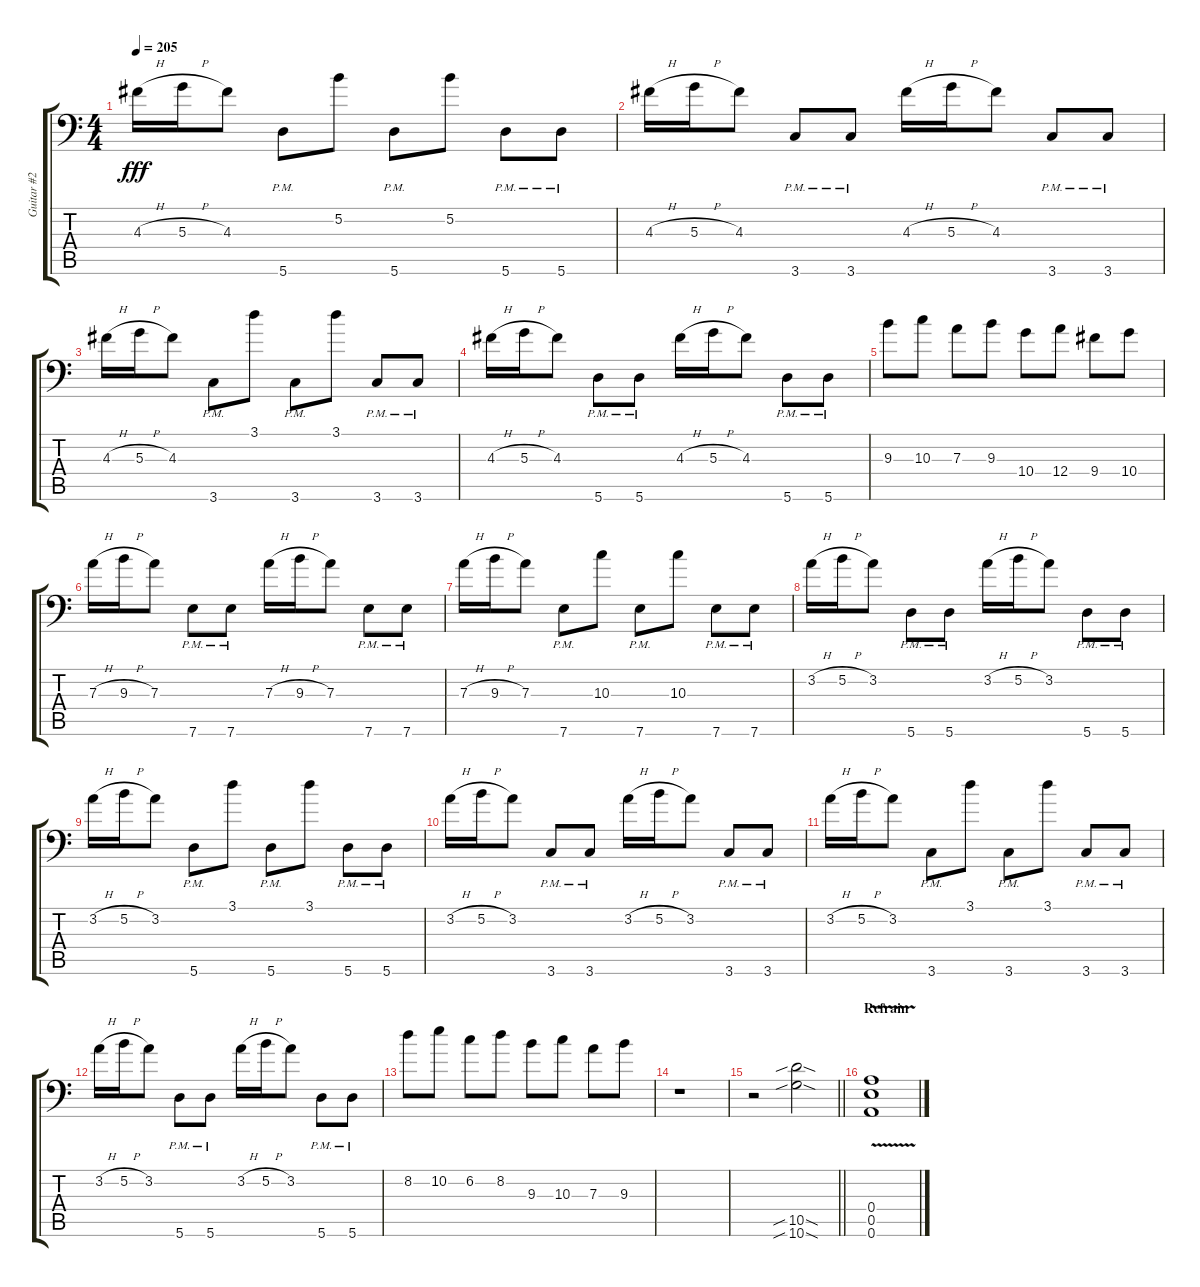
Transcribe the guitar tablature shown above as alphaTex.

\track ("Guitar #2 " "Guitar #2 ") {instrument overdrivenguitar}
\staff {score tabs}
\tuning (B3 Gb3 D3 A2 E2 A1) {hide}
\ts (4 4)
\tempo 205
\clef f4
\ks c
4.3{h}.16{dy fff} 5.3{h}.16 4.3.8 5.6{pm}.8 5.2.8 5.6{pm}.8 5.2.8 5.6{pm}.8 5.6{pm}.8 |
4.3{h}.16 5.3{h}.16 4.3.8 3.6{pm}.8 3.6{pm}.8 4.3{h}.16 5.3{h}.16 4.3.8 3.6{pm}.8 3.6{pm}.8 |
4.3{h}.16 5.3{h}.16 4.3.8 3.6{pm}.8 3.1.8 3.6{pm}.8 3.1.8 3.6{pm}.8 3.6{pm}.8 |
4.3{h}.16 5.3{h}.16 4.3.8 5.6{pm}.8 5.6{pm}.8 4.3{h}.16 5.3{h}.16 4.3.8 5.6{pm}.8 5.6{pm}.8 |
9.3.8 10.3.8 7.3.8 9.3.8 10.4.8 12.4.8 9.4.8 10.4.8 |
7.3{h}.16 9.3{h}.16 7.3.8 7.6{pm}.8 7.6{pm}.8 7.3{h}.16 9.3{h}.16 7.3.8 7.6{pm}.8 7.6{pm}.8 |
7.3{h}.16 9.3{h}.16 7.3.8 7.6{pm}.8 10.3.8 7.6{pm}.8 10.3.8 7.6{pm}.8 7.6{pm}.8 |
3.2{h}.16 5.2{h}.16 3.2.8 5.6{pm}.8 5.6{pm}.8 3.2{h}.16 5.2{h}.16 3.2.8 5.6{pm}.8 5.6{pm}.8 |
3.2{h}.16 5.2{h}.16 3.2.8 5.6{pm}.8 3.1.8 5.6{pm}.8 3.1.8 5.6{pm}.8 5.6{pm}.8 |
3.2{h}.16 5.2{h}.16 3.2.8 3.6{pm}.8 3.6{pm}.8 3.2{h}.16 5.2{h}.16 3.2.8 3.6{pm}.8 3.6{pm}.8 |
3.2{h}.16 5.2{h}.16 3.2.8 3.6{pm}.8 3.1.8 3.6{pm}.8 3.1.8 3.6{pm}.8 3.6{pm}.8 |
3.2{h}.16 5.2{h}.16 3.2.8 5.6{pm}.8 5.6{pm}.8 3.2{h}.16 5.2{h}.16 3.2.8 5.6{pm}.8 5.6{pm}.8 |
8.2.8 10.2.8 6.2.8 8.2.8 9.3.8 10.3.8 7.3.8 9.3.8 |
r.1 |
\barLineRight lightlight
r.2 (10.5{sib sod} 10.6{sib sod}).2 |
\section ("" "Refrain ")
(0.4{v} 0.5 0.6).1
